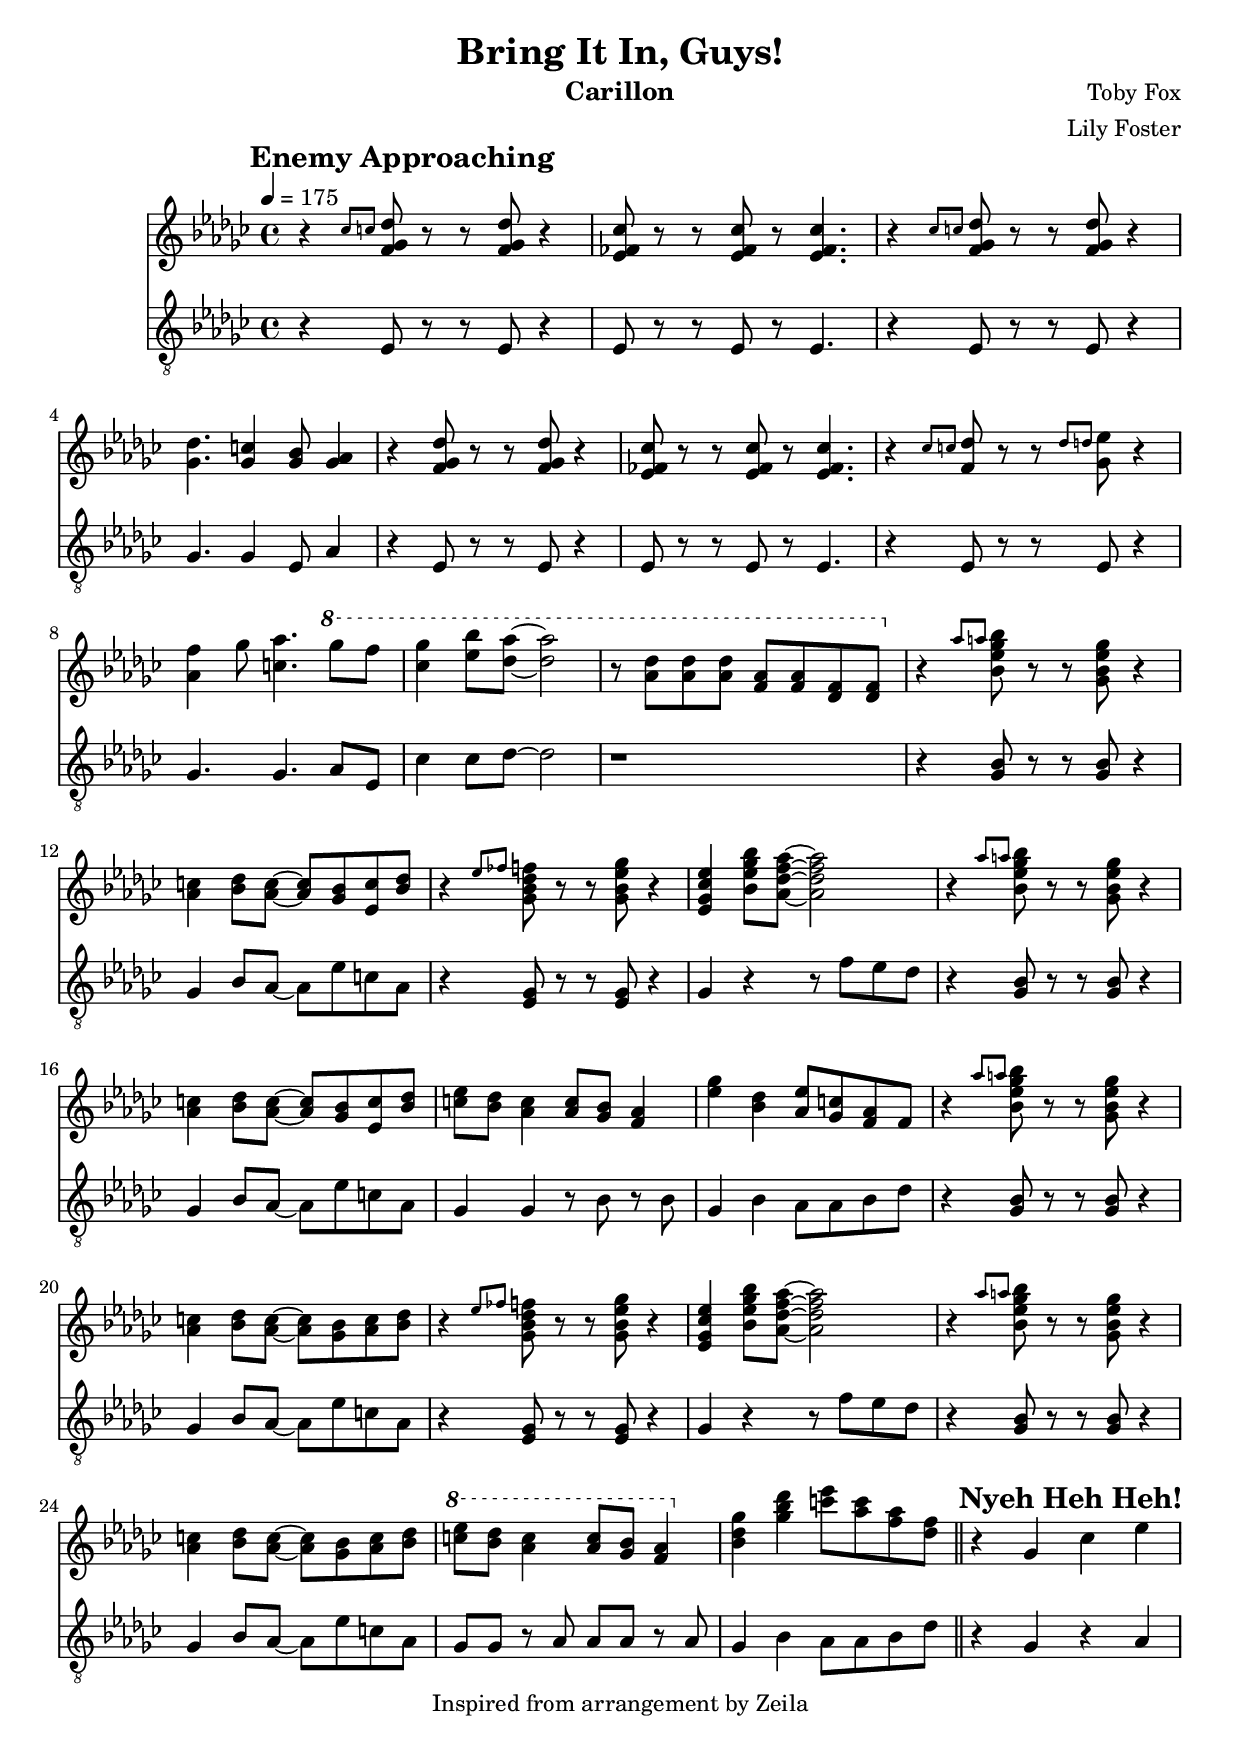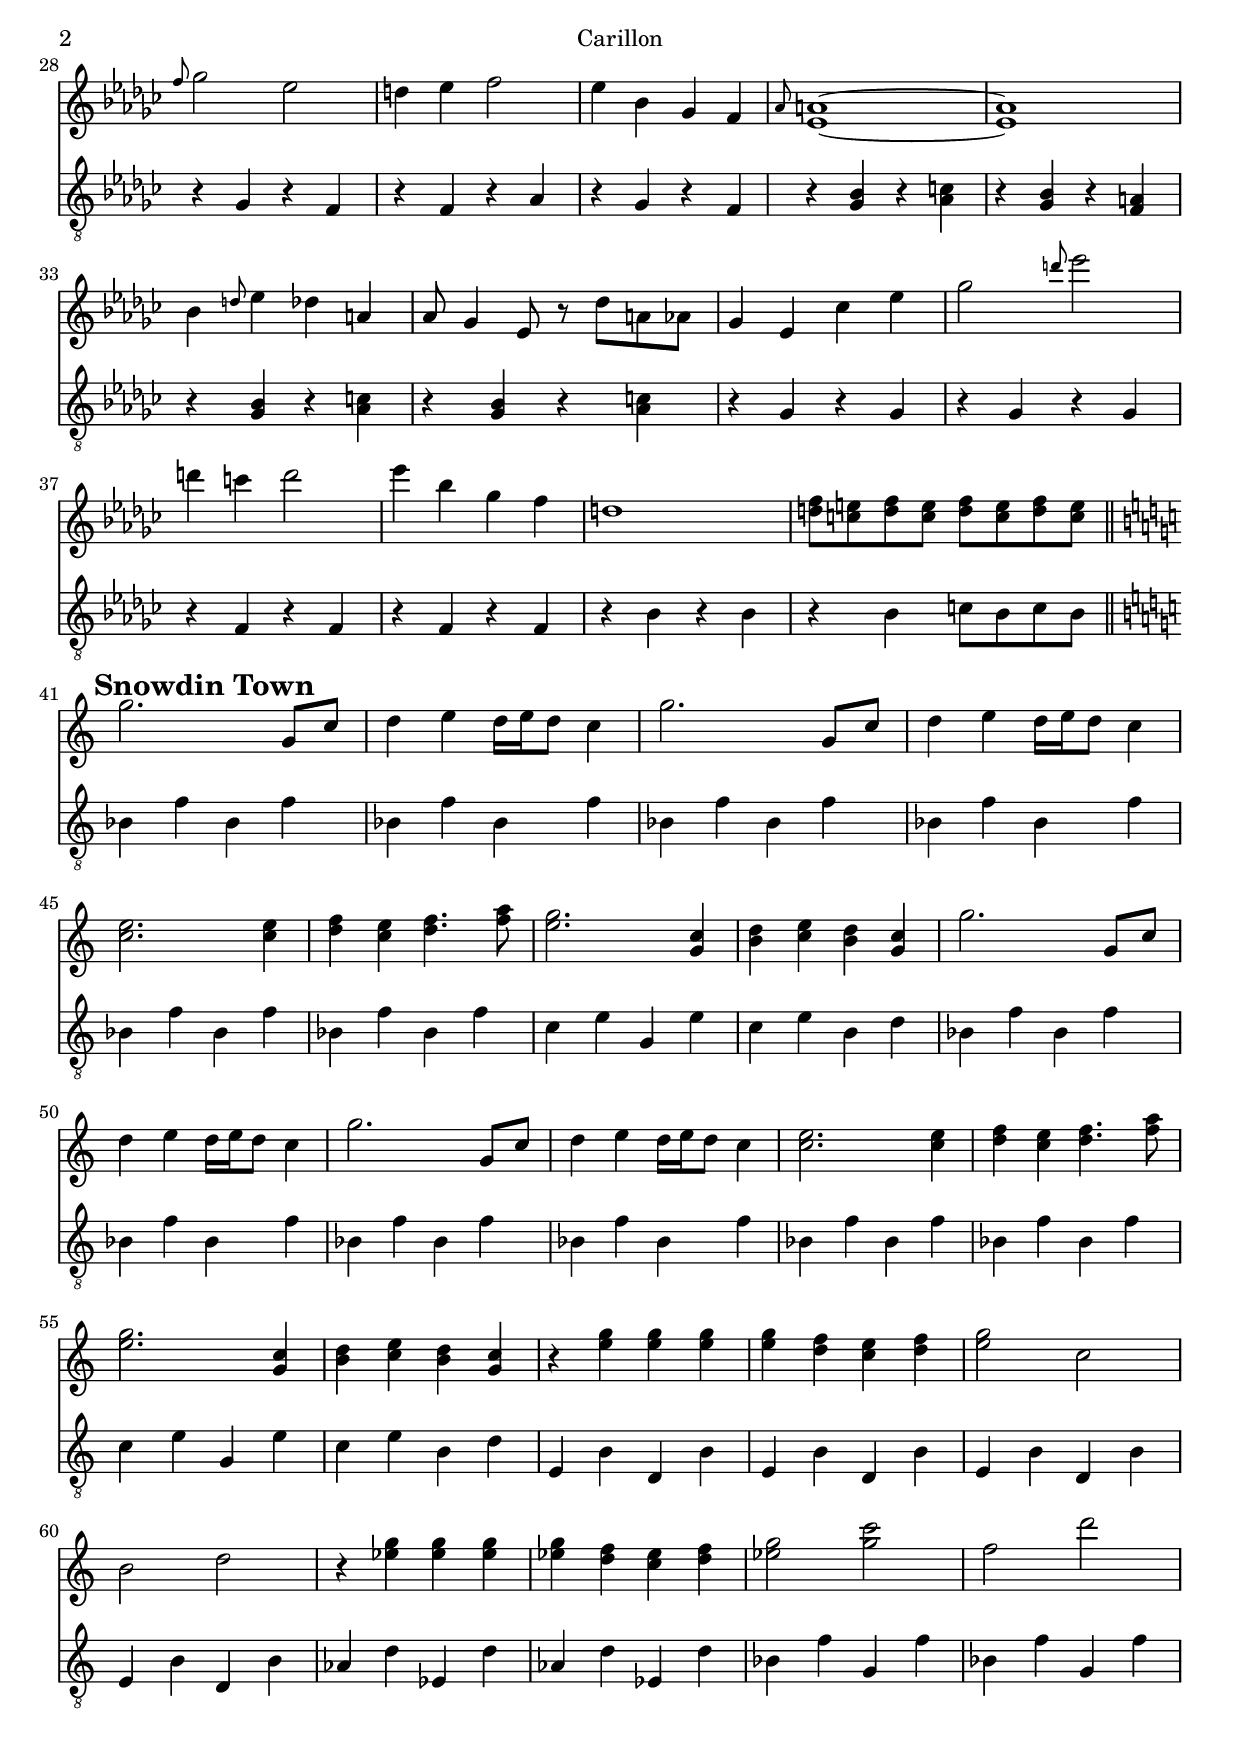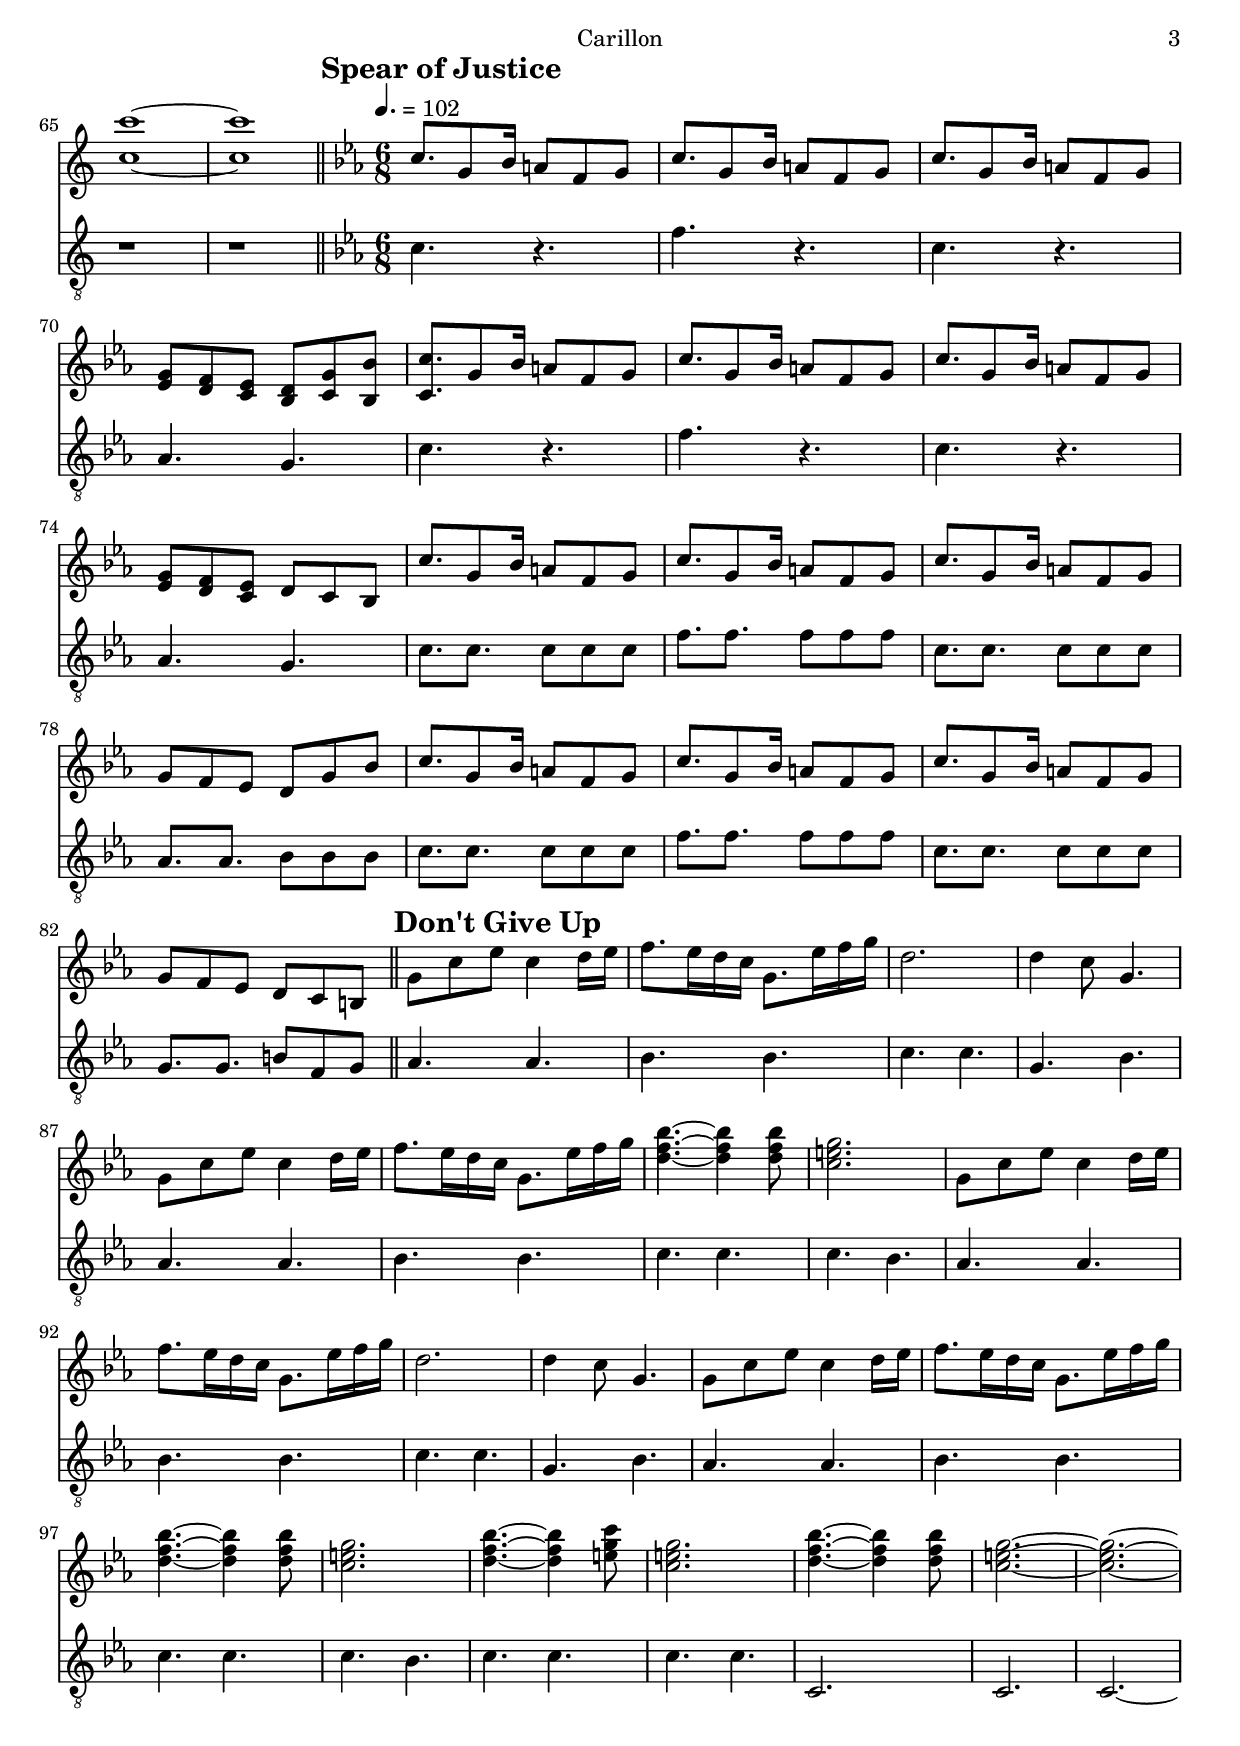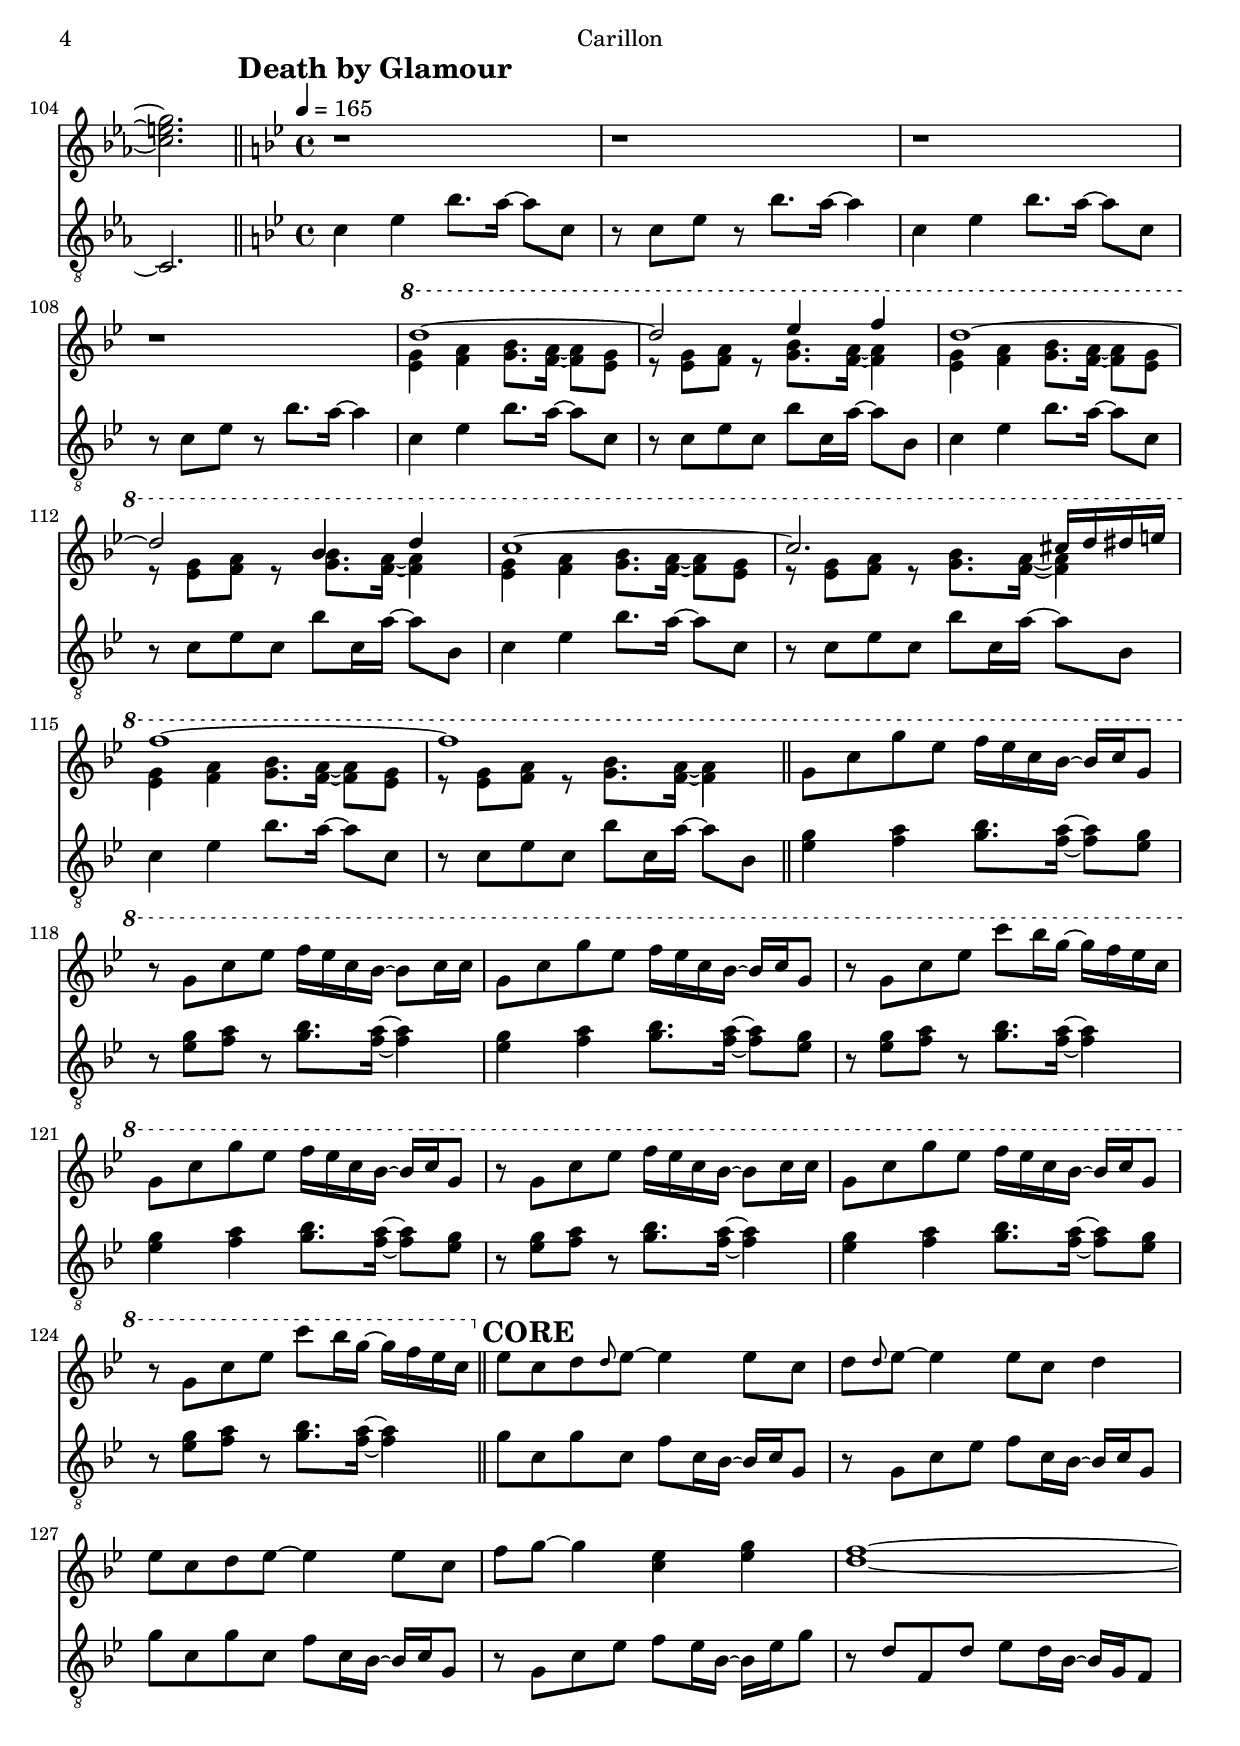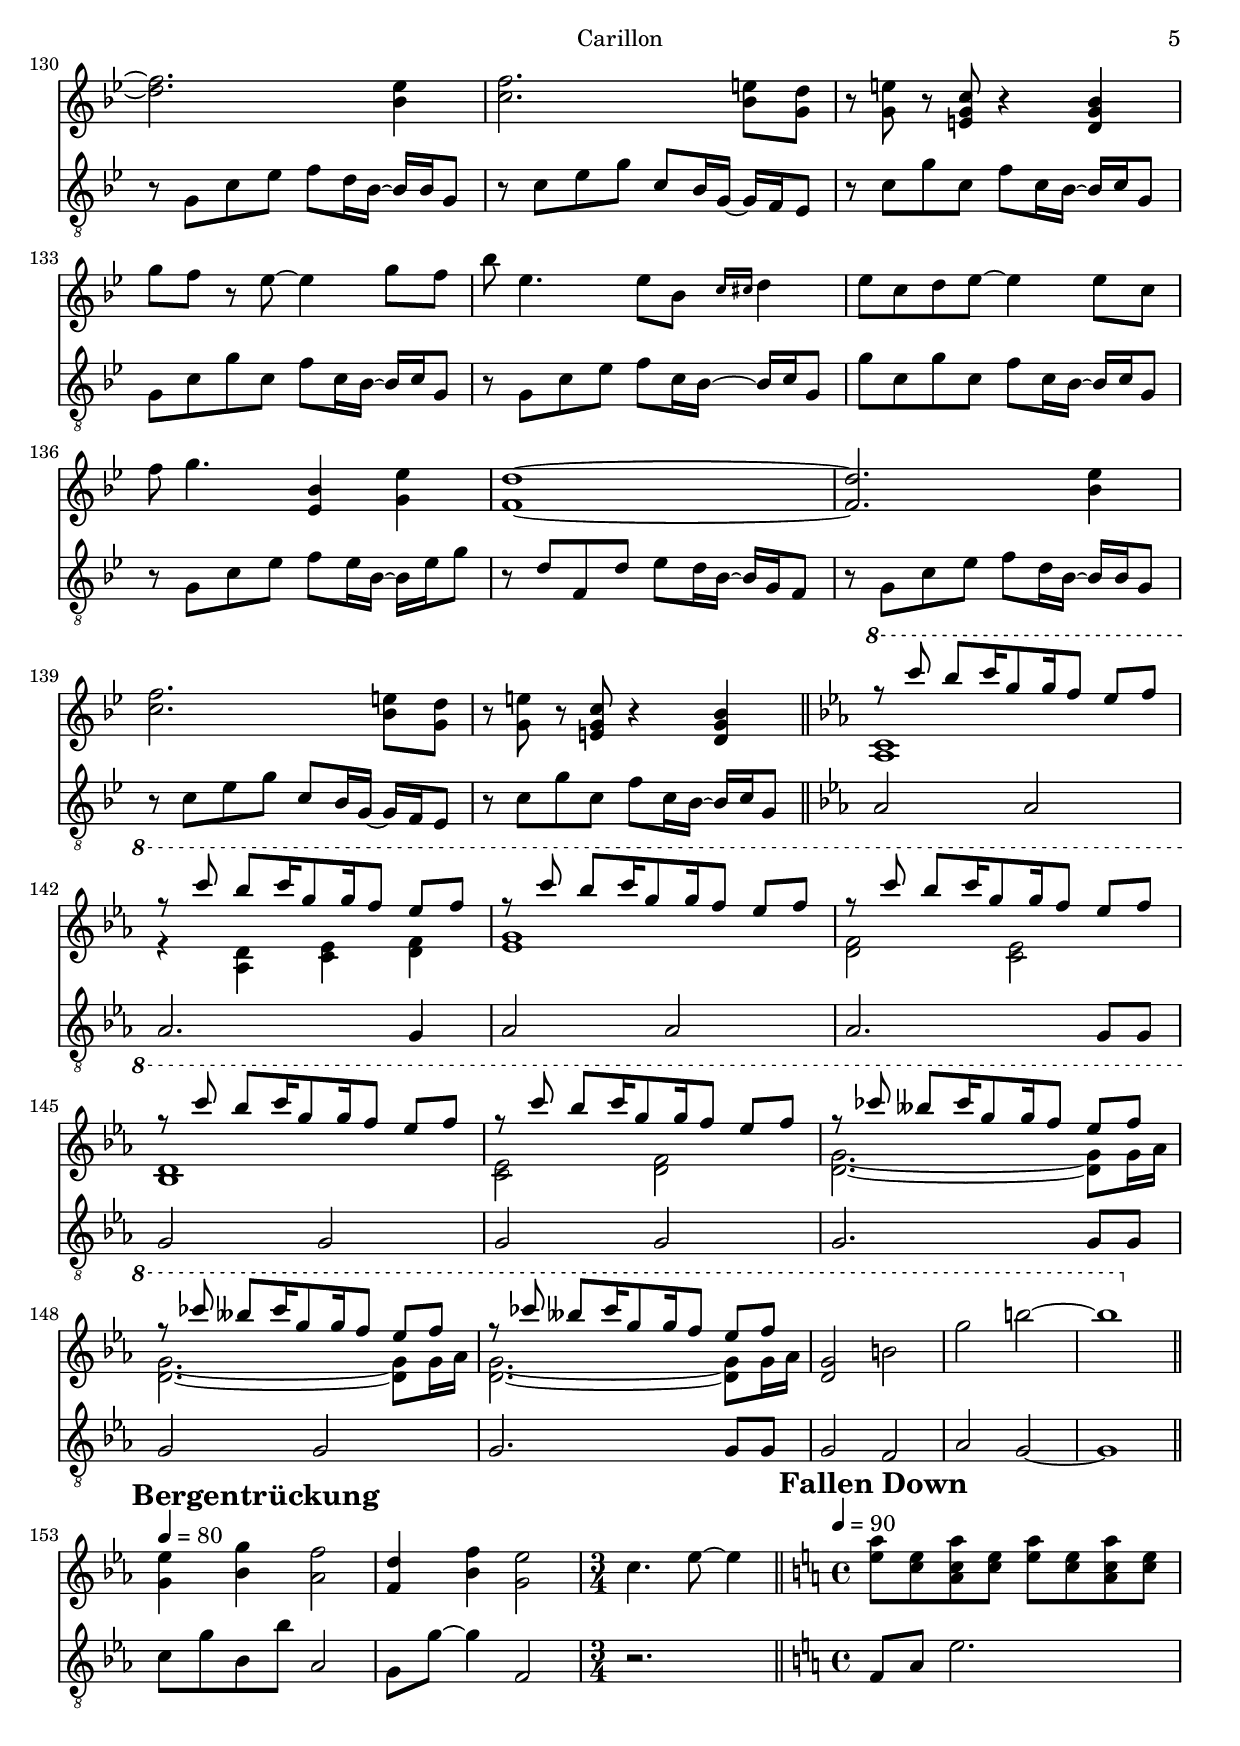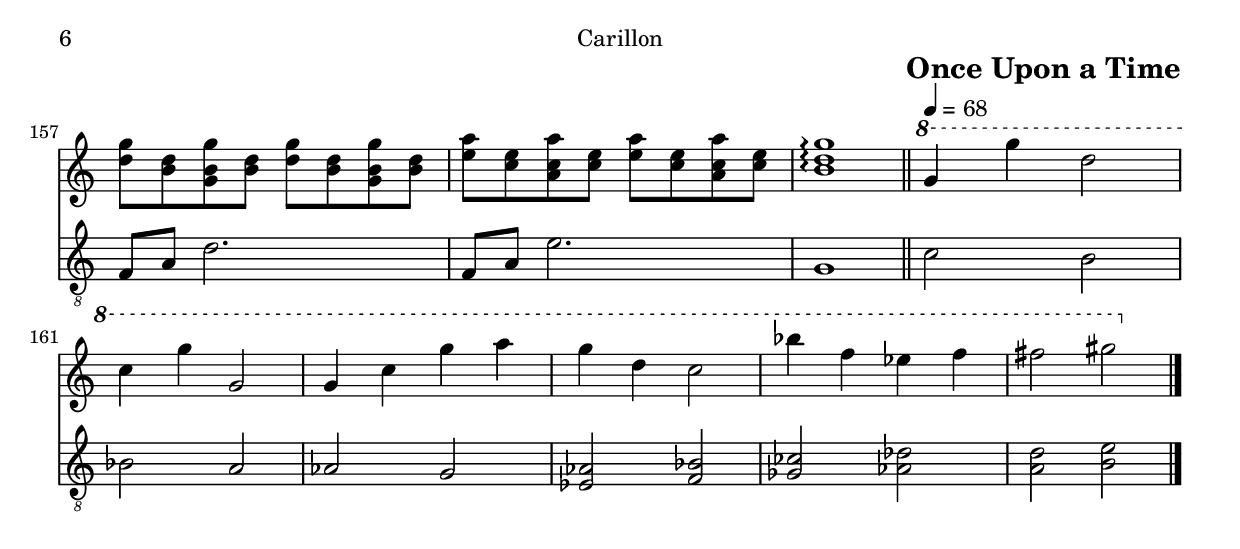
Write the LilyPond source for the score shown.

\version "2.22.2"
%
% Copyright (C) 2008--2020 NICTA
% Author: Peter Chubb <peter.chubb AT nicta.com.au>
%
% Modified by Lily Foster <lily@lily.flowers> for arpeggiating chords
%
%
%  This program is free software; you can redistribute it and/or modify
%  it under the terms of the GNU General Public License, version 3,
%  as published by the Free Software Foundation.
%
%  WARNING: this file under GPLv3 only, not GPLv3+
%
%  This program is distributed in the hope that it will be useful,
%  but WITHOUT ANY WARRANTY; without even the implied warranty of
%  MERCHANTABILITY or FITNESS FOR A PARTICULAR PURPOSE.
%  See the GNU General Public License for more details.  It is
%  available in the Lilypond source tree, or at
%  http://www.gnu.org/licenses/gpl-3.0.html
%
% This script tries to make MIDI output from LilyPond a little more realistic.
% It tries to take articulations (slurs, staccato, etc) into account, by
% replacing notes  with sequential music of suitably time-scaled note plus
% skip.
%
% Trills, turns, mordents and pralls are expanded with rallentendo
% and accelerando taken into account.
%
% As my scheme knowledge is poor (I was teaching myself as I went), there
% is much scope for improvement.

% See: http://nicta.com.au/people/chubbp/articulate for additional
% information about how the articulate function works.

%%% Supported items:
% Articulations on a single note (staccato, staccatissimo, portato, tenuto).
% Slurs and phrasing slurs.
% Ornaments (i.e. mordents, trills, turns).
% Rallentando, accelerando, ritard and 'a tempo'.
%
% Please refer to 'MIDI output' (Section 3.5) in the Notation Reference
% Manual for a more detailed list of supported items.

%%% Technical Details:
% * Any note not under a slur or phrasing slur, and not marked with an
%   explicit articulation, is shortened by ac:normalFactor (default 7/8).
%   (Shortening a note means replacing the note with a note of a smaller
%   duration, and a rest to make up for the difference between the durations
%   of the original and the shortened note.)
% * Notes marked with articulations are shortened by factors specific to the
%   articulation as follows:
%     staccato       not under a slur: ac:staccatoFactor (default 1/2)
%                    under a slur: ac:portatoFactor (default 3/4)
%     staccatissimo  ac:staccatissimoFactor (default 1/4)
%     portato        ac:portatoFactor (default 3/4)
%     tenuto         ac:tenutoFactor (default 1/1 - by default, notes marked
%                                     tenuto are not shortened)
% * Appoggiaturas are made to take half the value of the note following,
%   without taking dots into account (so in \appoggiatura c8 d2. the c
%   will take the time of a crotchet).
% * Trills and turns are expanded. The algorithm tries to choose notes
%   within the time of the current tempo that lead to each twiddle being
%   around 1/8 seconds; this can be adjusted with the ac:maxTwiddleTime
%   variable.
% * Rall, poco rall and a tempo are observed. It'd be fairly trivial to
%   make accel. and stringendo and so on work too.

%
%%%USAGE
% In the \score section do:
% \expand <<
%       all the rest of the score
% >>
% or use the lilywrap script.
%
% TO DO:
%
% * Dynamics.
%   * Fix quantisation for dynamics on single note (replace note
%     with tied 128th notes?) -- started, needs work.
%   * Make \fp do the right thing (loud start, then quiet).
%
% * Inegalite.  Notes on-beat steal time from notes off-beat.
%   Degree of stealing is a parameter: from 1.0 (straight)
%   to 1.5 (extreme swing).  Also fix tenuto to use this.
%
% * add accel (to match rall), and molto rall. I've never seen
%   molto accel but some composer somewhere has probably used it.
%
% * Fermata, and Fermata Lunga
% * Add more synonyms for accel and rall: rit ritard stringendo
%
% * Phrasing.
%   * Rall at end of piece
%   * Very slight accel into a phrase, rall out of it.
%   * Dynamics during a phrase????  unclear how these should be in
%     the general case
%
% * Trill algorithm needs work.
%
% * Cope with more ornaments/articulations.
%    inverted-turns, etc.
%   -- accent needs better control of dynamics.
%   -- Handling of generic ornaments (in lily, `\stopped'; in
%               most early music:  ornament this note (trill, turn
%               or mordent as the player wishes))

% * Automatic gruppetto at end of trill; better handling of
%      initial/final grace notes on trill

% * Automatic ornaments.
%   * Spot cadences and ornament
%   * Look for quaver-dotted note for trills, for example.
%   * Fill in steps. (Needs lookahead/lookbehind.)
% * `afterturn' -- a turn after the start of a note.
% * accidentals for trills and turns

% CHANGELOG
%  * Heikki Tauriainen: handle also the \portato articulation (both as an
%    explicit articulation, and as the articulation to use for slurred
%    notes marked \staccato).
%  * David Kastrup: remove redefinitions of \afterGrace and \appoggiatura
%    and let their actions be performed when \articulate is called by
%    recognizing and replacing LilyPond's default code for these constructs.
%    Cf issue 4517 in LilyPond's tracker.
%  * David Kastrup: basic 2.15.28 compatibility by using event-chord-wrap!
%    This should really be done by rewriting the code more thoroughly.
%  * From Iain Nicol: appoggiatura timings were out; add staccatissimo; fix
%    trillSpanner endpoints.
%  * Also handle Breathing events (by throwing them away).  This isn't ideal;
%    one should really shorten the note before a little.  But I don't know
%    how to do lookahead in scheme.
%  * Also ignore explicit line breaks.
%  * Add Mordents (reported by Patrick Karl)
%  * Thomas Morley: extend unfold-repeats to reflect the possibility to
%    customize its effect to user-settable repeat-types. Here the most general
%    setting is hard-coded, resulting in unchanged behaviour.
%  * Lily Foster: add functionality to arpeggiate chords and rename to
%    expand to avoid name clashes with the articulate script

\version "2.22.2"

#(use-modules (srfi srfi-1))
#(use-modules (srfi srfi-11))
#(use-modules (ice-9 debug))
#(use-modules (scm display-lily))

% PARAMETERS
% How much to compress notes marked Staccato.  CPE Bach says `as short as
% may conveniently be played, as if the keys were too hot to touch'.
% Most modern sources say 1/2 the notated length of a note.
#(define ac:staccatoFactor '(1 . 2))

% How much to compress notes marked staccatissimo.
#(define ac:staccatissimoFactor '(1 . 4))

% Shortening factor for notes marked portato (or slurred notes marked
% staccato).
#(define ac:portatoFactor '(3 . 4))

% And tenuto (if we ever implement time stealing, this should be >1.0)
#(define ac:tenutoFactor '(1 . 1))

% How much to articulate normal notes.  CPE Bach says 1/2 (and
% staccato should be `as short as may conveniently be played') but this
% sounds too short for modern music.  7/8 sounds about right.
#(define ac:normalFactor '(7 . 8))

% How much to slow down for a rall. or a poco rall.
% (or speed up for accel or poco accel)
#(define ac:rallFactor (ly:make-moment 60/100)) % 40% slowdown
#(define ac:pocoRallFactor (ly:make-moment 90/100)) % 10% slowdown

% The absolute time for a twiddle in a trill, in minutes.
% Start with 1/4 seconds == 1/240 minutes
#(define ac:maxTwiddleTime (ly:make-moment 1/240))

% How long ordinary grace notes should be relative to their notated
% duration.  9/40 is LilyPond's built-in behaviour for MIDI output
% (though the notation reference says 1/4).
#(define ac:defaultGraceFactor 9/40)

% What proportion of an ordinary grace note's time should be stolen
% from preceding notes (as opposed to stealing from the principal note).
% Composers' intentions for this vary.  Taking all from the preceding
% notes is LilyPond's built-in behaviour for MIDI output.
#(define ac:defaultGraceBackwardness 1)


% Internal variables, don't touch.
% (should probably be part of a context somehow)

% Whether to slur, or not
#(define ac:inSlur #f)
#(define ac:inPhrasingSlur #f)

% Whether the current noteevent is in a trill spanner
#(define ac:inTrill #f)

% assume start in C major.  Key change events override this.
% Could get from context, but don't know how.
#(define ac:current-key (make-music
          'KeyChangeEvent
          'tonic
          (ly:make-pitch -1 0 0)
          'pitch-alist
          (list (cons 0 0)
                (cons 1 0)
                (cons 2 0)
                (cons 3 0)
                (cons 4 0)
                (cons 5 0)
                (cons 6 0))))


#(define ac:currentTempo (ly:make-moment 15/1)) % 4 = 60, measured wholes per minute
#(define ac:lastTempo ac:currentTempo) % for 'a tempo' or 'tempo I'

% The duration of the current note.  Start at a crotchet
% for no good reason.
#(define ac:currentDuration (ly:make-duration 2 0 1/1))

% Amount of musical time (in whole notes) that we need to steal from the
% next events seen.
#(define ac:stealForward 0)

% List of events in the output so far, in reverse order, from which we can
% steal time.
#(define ac:eventsBackward '())

% Log events for the backward chain.
#(define (ac:logEventsBackward music)
  (music-map
   (lambda (m)
    (case (ly:music-property m 'name)
     ((EventChord)
      (set! ac:eventsBackward (cons m ac:eventsBackward))
      m)
     ((BarCheck SkipMusic)
      (let ((wm (make-sequential-music (list m))))
       (set! ac:eventsBackward (cons wm ac:eventsBackward))
       wm))
     (else
      m)))
   music))

% Steal time from the backward chain.  Adds to ac:stealForward (with a
% warning) if it couldn't backward-steal all that was desired.
#(define (ac:stealTimeBackward tosteal)
  (if (<= tosteal 0)
   #t
   (if (null? ac:eventsBackward)
    (begin
     (ly:warning (_ "articulation failed to steal ~a note backward at beginning of music; stealing forward instead") tosteal)
     (set! ac:stealForward (+ ac:stealForward tosteal)))
    (let*
     ((lastev (car ac:eventsBackward))
      (levlen (ly:moment-main (ly:music-length lastev))))
     (if (< tosteal levlen)
      (begin
       (ly:music-compress lastev (ly:make-moment (/ (- levlen tosteal) levlen)))
       #t)
      (begin
       (if (any (lambda (z) (eq? 'NoteEvent (ly:music-property z 'name)))
                (ly:music-property lastev 'elements))
        (ly:warning (_ "stealing the entirety of a note's time")))
       (set! (ly:music-property lastev 'elements) '())
       (set! ac:eventsBackward (cdr ac:eventsBackward))
       (ac:stealTimeBackward (- tosteal levlen))))))))

% Debugging: display a moment plus some text.
% Returns its moment argument so can be used in-line.
#(define (display-moment  text m)
  (display text)
  (display (list (ly:moment-main-numerator m) "/" (ly:moment-main-denominator m)))
  m
)

% Track tempo (and maybe later, other context properties)
% as they change.  Needs to better cope with saving only Tempo I,
% otherwise "a tempo" goes back to the tempo before the last change.
#(define (ac:adjust-props sym music)
  (case sym
   ((tempoWholesPerMinute)
    (set! ac:currentTempo (ly:music-property music 'value))
    (set! ac:lastTempo ac:currentTempo)
  )))

% Raise note one step in the current diatonic scale.
#(define (ac:up note)
  (let* ((pitch (ly:music-property note 'pitch))
         (notename (ly:pitch-notename pitch))
         (new-notename (if (eqv? notename 6) 0 (+ 1 notename)))
         (alterations (ly:music-property ac:current-key 'pitch-alist))
         (new-alteration (cdr (assq new-notename alterations)))
         (new-octave (if (eqv? new-notename 0) (+ 1 (ly:pitch-octave pitch))
                      (ly:pitch-octave pitch)))
       )
   (set! (ly:music-property note 'pitch)(ly:make-pitch new-octave new-notename new-alteration))))


% Lower note one step in the current diatonic scale.
#(define (ac:down note)
  (begin  (let* ((pitch (ly:music-property note 'pitch))
         (notename (ly:pitch-notename pitch))
         (new-notename (if (eqv? notename 0) 6 (- notename 1)))
         (alterations (ly:music-property ac:current-key 'pitch-alist))
         (new-alteration (cdr (assq new-notename alterations)))
         (new-octave (if (eqv? new-notename 6) (- (ly:pitch-octave pitch) 1)
                      (ly:pitch-octave pitch)))
       )
   (set! (ly:music-property note 'pitch)(ly:make-pitch new-octave new-notename new-alteration))))
)

% Shorten a note, and save the note's original duration in ac:currentDuration
#(define (ac:articulate-one-note m fraction)
  "Replace m with m*fraction"
  (if  (eq? 'NoteEvent (ly:music-property m 'name))
   (let*
    ((dur (ly:music-property m 'duration))
     (l (ly:duration-log dur))
     (d (ly:duration-dot-count dur))
     (factor (ly:duration-factor dur))
     (num (car fraction))
     (denom (cdr fraction)))
    (begin
     (set! ac:currentDuration dur)
     (set! (ly:music-property m 'duration)
      (ly:make-duration l d
       (* num (car factor))
       (* denom (cdr factor))))))
   m))

% helper routine to set duration.
#(define (ac:setduration music duration)
  "Set a note's duration."
  (let ((eventtype (ly:music-property music 'name)))
   (if
    (or
     (eq? eventtype 'NoteEvent)
     (eq? eventtype 'RestEvent)
     (eq? eventtype 'SkipEvent))
    (set! (ly:music-property music 'duration) duration))))

% Add an articulation event to a note.
% Used in afterGrace to mark all notes as tenuto, so they're not shortened
#(define (ac:add-articulation type music)
    (music-map (lambda (m)
                (if (eq? 'EventChord (ly:music-property m 'name))
                 (set! (ly:music-property m 'elements)
                  (append (ly:music-property m 'elements)
                   (list (make-music 'ArticulationEvent 'articulation-type type)))))
                m)
     music))

% Convert a long note to an equivalent set of short notes, tied together.
% This is needed to get smooth dynamics changes.
% Need to deal properly with stuff other than the notes (dynamics, markup etc)
% Still experimental, so disabled for now.
#(define (ac:to128 music) music)

#(define (ac:to128_disabled music)
  (if (or (eq? 'SkipEvent (ly:music-property music 'name))
        (eq? 'NoteEvent (ly:music-property music 'name)))
   (let* ((dur (ly:music-property music 'duration))
          (log2 (ly:duration-log dur))
         (shiftcount (- 6 log2))
         (lastm (ly:music-deep-copy (shift-duration-log music shiftcount 0))))
   (set! (ly:music-property music 'elements)
    (cons (make-music 'TieEvent) (ly:music-property music 'elements)))
   (make-sequential-music (list
                           (make-repeat "unfold" (1- (expt 2 shiftcount))
                            (make-sequential-music (list music)) '())
                           lastm)))
 music))


% absolute time in minutes of a length of music, as a rational number (moment)
#(define (ac:abstime music)
  (ly:moment-div (ly:music-length music) ac:currentTempo))

% convert absolute time (in minutes) to a moment in the current tempo
#(define (ac:abs->mom m)
  (ly:moment-mul m ac:currentTempo))


% a moment that is ac:maxTwiddletime seconds at the current tempo.
#(define (ac:targetTwiddleTime)
  (ac:abs->mom ac:maxTwiddleTime))


% Nearest twiddletime (in minutes) achievable with power-of-2 divisions of
% the original music.  (twiddletime is the time for one pair of notes
% in a trill)
% If the music has a precomputed twiddletime (e.g., from \afterGrace) use that.
#(define (ac:twiddletime music)
  (let* ((tr (filter (lambda (x)
                     (and (eq? 'ArticulationEvent (ly:music-property x 'name))
                      (string= "trill" (ly:music-property x 'articulation-type))))
              (ly:music-property music 'elements)))
         (pre-t (if (pair? tr) (ly:music-property (car tr) 'twiddle)
                 '()))
         (hemisemimom (ly:make-moment 1/64))
         (t (ac:targetTwiddleTime)))
   (if (ly:moment? pre-t)
    pre-t
    hemisemimom)))



% Note: I'm assuming early music practice of starting on the auxiliary note.
% Needs to add gruppetto if it's a long trill (TODO)
#(define (ac:trill music)
  " Replace music with time-compressed repeats of the music,
    maybe accelerating if the length is longer than a crotchet "
  (let* ((hemisemidur (ly:make-duration 5 0 1/1))
         (orig-len  (ly:music-length music))
         (t (ac:twiddletime music))
         (uppernote '())
         (note_moment (ly:moment-mul t (ly:make-moment 1/2)))
         (c1 (ly:moment-div orig-len t))
         (c2 (inexact->exact
              (round (/ (ly:moment-main-numerator c1)
                      (* 2 (ly:moment-main-denominator c1))))))
         (count (if (< c2 2) 2 c2)))

   (set! (ly:music-property music 'elements)
    (filter (lambda (y) (eq? 'NoteEvent (ly:music-property y 'name)))
     (ly:music-property music 'elements)))
   (map (lambda (y) (ac:setduration y hemisemidur))
    (ly:music-property music 'elements))
   (set! uppernote (ly:music-deep-copy music))
   (map ac:up
    (filter
     (lambda (z) (eq? 'NoteEvent (ly:music-property z 'name)))
     (ly:music-property uppernote 'elements)))

   (let* ((trillMusicElements
          (let loop ((so_far (list uppernote music))
                     (c count))
           (if (> c 1)
            (loop (append (list (ly:music-deep-copy uppernote) (ly:music-deep-copy music)) so_far) (1- c))
            so_far)))
          (trillMusic (make-sequential-music trillMusicElements))
          (newlen (ly:music-length trillMusic))
          (factor (ly:moment-div  orig-len newlen)))
    (ly:music-compress trillMusic factor)
; accelerating the music seems to put lily into an infinite loop in
; its layout and midi engines.
;    (let* ((realfactor (exp (* (/ 1.0 count) (log 0.75))))
;          (factor (ly:make-moment (inexact->exact (round (* 1024 realfactor)))
;                   1024)))
;     (ac:accel trillMusic factor))
 )))

% Copy music and strip articulations, ties, etc., for generating
% mordents etc.
#(define (ac:note-copy music)
  "return a copy of music that is only notes, no articulations, ties, slurs etc"
  (let ((new-music (ly:music-deep-copy music)))
   (set! (ly:music-property new-music 'articulations) '())
   (set! (ly:music-property new-music 'elements)
    (filter (lambda (y) (eq? 'NoteEvent (ly:music-property y 'name)))
     (ly:music-property new-music 'elements)))
   new-music))

%
% Generate a tempoChangeEvent and its associated property setting.
%
#(define (ac:tempoChange tempo)
  (make-sequential-music
   (list (make-music 'TempoChangeEvent
          'metronome-count
          tempo
          'tempo-unit
          (ly:make-duration 0 0 1/1))
    (context-spec-music
    (make-property-set 'tempoWholesPerMinute  tempo) 'Score))))

%
% Totally unfold repeats, so that the non-obvious sequencing doesn't
% confuse us.  This is necessary for time stealing to work, because
% that relies on the sequence in which we see events matching their
% audible sequence.  Also unfold multi-measure rests to equivalent
% skips, with preceding and following bar checks, so that time stealing
% can change the length of the pause without falling foul of the
% implicit bar checks.
%
#(define (ac:unfoldMusic music)
  (music-map
   (lambda (m)
    (case (ly:music-property m 'name)
     ((UnfoldedRepeatedMusic)
      (let
       ((body (ly:music-property m 'element))
        (altl (ly:music-property m 'elements))
        (rc (ly:music-property m 'repeat-count)))
       (if (null? altl)
        (make-sequential-music
         (list-tabulate rc (lambda (i) (ly:music-deep-copy body))))
        (let ((ealtl (if (> (length altl) rc) (take altl rc) altl)))
         (make-sequential-music
          (apply append!
           (append!
            (list-tabulate
             (- rc (length ealtl))
             (lambda (i) (list (ly:music-deep-copy body) (ly:music-deep-copy (car ealtl)))))
            (map (lambda (alt) (list (ly:music-deep-copy body) alt)) ealtl))))))))
     ((EventChord)
      (let-values
       (((trem evl)
         (partition (lambda (v) (eq? (ly:music-property v 'name) 'TremoloEvent))
          (ly:music-property m 'elements))))
       (if (null? trem)
        m
        (let*
         ((tremtype (ly:music-property (car trem) 'tremolo-type))
          (tremtype-log (1- (integer-length tremtype)))
          (durev (find (lambda (v) (not (null? (ly:music-property v 'duration)))) evl))
          (totaldur (if durev (ly:music-property durev 'duration) (ly:make-duration tremtype-log 0 1)))
          (tgt-nrep (/ (duration-visual-length totaldur) (duration-log-factor tremtype-log)))
          (eff-nrep (max (truncate tgt-nrep) 1))
          (tremdur (ly:make-duration tremtype-log 0
                    (* (/ tgt-nrep eff-nrep) (ly:duration-scale totaldur)))))
         (or (and (= eff-nrep tgt-nrep) (= (ash 1 tremtype-log) tremtype))
          (ly:warning (_ "non-integer tremolo ~a:~a")
           (duration->lily-string (duration-visual totaldur) #:force-duration #t #:time-scale 1)
           tremtype))
         (for-each
          (lambda (v)
           (or (null? (ly:music-property v 'duration))
            (set! (ly:music-property v 'duration) tremdur)))
          evl)
         (set! (ly:music-property m 'elements) evl)
         (make-sequential-music
          (list-tabulate eff-nrep (lambda (i) (ly:music-deep-copy m))))))))
     ((MultiMeasureRestMusic)
      (make-sequential-music
       (list
        (make-music 'BarCheck)
        (make-music 'SkipMusic 'duration (ly:music-property m 'duration))
        (make-music 'BarCheck))))
     (else
      m)))
   (unfold-repeats '() music)))

% If there's an articulation, use it.
% If in a slur, use (1 . 1) instead (unless the note is marked staccato,
% in which case use ac:portatoFactor).
% Treat phrasing slurs as slurs, but allow explicit articulation.
%
% Expect an EventChord.
%
% trills, turns, ornaments etc.  are also treated as Articulations.
% Split into two functions:
%  ac:getactions traverses the elements in the EventChord
%               and calculates the parameters.
%  ac:articulate-chord applies the actions to each NoteEvent in
%               the EventChord.
#(define (ac:getactions music)
  (let ((at-end-of-slur #f))
   (let  loop ((factor ac:normalFactor)
               (newelements '())
               (es (ly:music-property music 'elements))
               (actions '()))
    (if (null? es)
     (begin
      (set! (ly:music-property music 'elements) (reverse newelements))
      (if
       (not (any (lambda (m) (music-is-of-type? m 'rhythmic-event))
                 newelements))
       actions
       (append
        (let ((st ac:stealForward))
         (if (= st 0)
          '()
          (begin
           (set! ac:stealForward 0)
           (list 'steal st))))
        actions
        (cond
         (ac:inTrill '(trill))
         ((and (eq? factor ac:normalFactor) (or ac:inSlur ac:inPhrasingSlur))
          (list 'articulation  '(1 . 1)))
         ((and (eq? factor ac:staccatoFactor) (or ac:inSlur at-end-of-slur))
          (list 'articulation ac:portatoFactor))
         (else (list 'articulation  factor))))))
     ; else part
     (let ((e (car es))
           (tail (cdr es)))
      (case (ly:music-property e 'name)

       ((BeamEvent) ; throw away beam events, or they'll be duplicated by turn or trill
        (loop factor newelements tail actions))

       ((LineBreakEvent FingeringEvent MarkEvent BreathingEvent TieEvent SkipEvent RestEvent) ; pass through some events.
        (loop (cons 1 1) (cons e newelements) tail actions))

       ((ArticulationEvent)
        (let ((articname (ly:music-property e 'articulation-type)))
         ; TODO: add more here
         (cond
          ((string= articname "staccato")
           (loop ac:staccatoFactor newelements tail actions))
          ((string= articname "staccatissimo")
           (loop ac:staccatissimoFactor newelements tail actions))
          ((string= articname "portato")
           (loop ac:portatoFactor newelements tail actions))
          ((string= articname "tenuto")
           (loop ac:tenutoFactor newelements tail actions))
          ((string= articname "mordent")
           (loop (cons 1 1) newelements tail (cons 'mordent actions)))
          ((string= articname "prall")
           (loop (cons 1 1) newelements tail (cons 'prall actions)))
          ((string= articname "trill")
           (loop (cons 1 1) newelements tail (cons 'trill actions)))
          ((string= articname "turn")
           (loop (cons 1 1) newelements tail (cons 'turn actions)))
          (else (loop factor (cons e newelements) tail actions)))))

       ((TextScriptEvent)
        (let ((t (ly:music-property e 'text)))
         (if (not (string? t))
          (loop factor (cons e newelements) tail actions)
          (begin
           (cond
            ((or
              (string= t "rall")
              (string= t "Rall")
              (string= t "rit.")
              (string= t "rall."))
             (loop factor (cons e newelements) tail (cons 'rall actions)))
            ((or
              (string= t "accelerando")
              (string= t "accel")
              (string= t "accel."))
             (loop factor (cons e newelements) tail (cons 'accel actions)))
            ((or
              (string= t "poco accel."))
             (loop factor (cons e newelements) tail (cons 'pocoAccel actions)))
            ((or
              (string= t "poco rall.")
              (string= t "poco rit."))
             (loop factor (cons e newelements) tail (cons 'pocoRall actions)))
            ((or (string= t "a tempo")
              (string= t "tempo I"))
           (loop factor (cons e newelements) tail (cons 'aTempo actions)))
            (else (loop factor (cons e newelements) tail actions)))))))

       ((SlurEvent)
        (let ((direction (ly:music-property e 'span-direction)))
         (set! ac:inSlur (eqv? direction -1))
         (set! at-end-of-slur (eqv? direction 1))
         (loop factor newelements tail actions)))

       ((TrillSpanEvent)
        (let ((direction (ly:music-property e 'span-direction)))
         (set! ac:inTrill (eqv? direction -1))
         (if ac:inTrill
          (loop factor newelements tail (cons 'trill actions))
          (loop factor (cons e newelements) tail actions))))

       ((PhrasingSlurEvent)
        (let ((direction (ly:music-property e 'span-direction)))
         (set! ac:inPhrasingSlur (eqv? direction -1))
         (loop factor newelements tail actions)))

       (else (loop factor (cons e newelements) tail actions))))))))



#(define (ac:articulate-chord music)
  (cond
   ((eq? 'EventChord (ly:music-property music 'name))
    (ac:logEventsBackward
     (let loop ((actions (ac:getactions music)))
      (if (null? actions)
        (if (ly:moment<? (ly:make-moment 1/4) (ly:music-length music))
         (ac:to128  music)
         music)

      (case (car actions)

       ((articulation)
        (map
         (lambda (x) (ac:articulate-one-note x (cadr actions)))
         (ly:music-property music 'elements))
        (let*
         ((num (caadr actions))
          (denom (cdadr actions))
          (mult (ly:duration-factor ac:currentDuration))
          (newnum (* (- denom num) (car mult)))
          (newdenom (* (cdr mult) denom))
          (len (ly:duration-log ac:currentDuration))
          (dots (ly:duration-dot-count ac:currentDuration)))

         (if (not (eqv? num denom))
          (make-sequential-music
           (list (ac:to128 music)
           (make-music 'EventChord 'elements
            (list
             (make-music 'RestEvent 'duration (ly:make-duration len dots newnum newdenom))))))
          music)))

       ((accel)
        (set! ac:lastTempo ac:currentTempo)
        (set! ac:currentTempo (ly:moment-div ac:currentTempo ac:rallFactor))
        (let ((pset (ac:tempoChange ac:currentTempo)))
         (if (null? (cdr actions))
          (make-sequential-music (list pset music))
          (make-sequential-music
           (list pset (loop (cdr actions)))))))

       ((pocoAccel)
        (set! ac:lastTempo ac:currentTempo)
        (set! ac:currentTempo (ly:moment-div ac:currentTempo ac:pocoRallFactor))
        (let ((pset (ac:tempoChange ac:currentTempo)))
         (if (null? (cdr actions))
          (make-sequential-music (list pset music))
          (make-sequential-music
           (list pset (loop (cdr actions)))))))

       ((rall)
        (set! ac:lastTempo ac:currentTempo)
        (set! ac:currentTempo (ly:moment-mul ac:currentTempo ac:rallFactor))
        (let ((pset (ac:tempoChange ac:currentTempo)))
         (if (null? (cdr actions))
          (make-sequential-music (list pset music))
          (make-sequential-music
           (list pset (loop (cdr actions)))))))

       ((pocoRall)
        (set! ac:lastTempo ac:currentTempo)
        (set! ac:currentTempo (ly:moment-mul ac:currentTempo ac:pocoRallFactor))
        (let ((pset (ac:tempoChange ac:currentTempo)))
         (if (null? (cdr actions))
          (make-sequential-music (list pset music))
          (make-sequential-music
           (list pset (loop (cdr actions)))))))

       ((aTempo)
        (set! ac:currentTempo ac:lastTempo)

        (let ((pset (ac:tempoChange ac:currentTempo)))
         (if (null? (cdr actions))
          (make-sequential-music (list pset music))
          (make-sequential-music
           (list pset (loop (cdr actions)))))))

       ((trill)
         (ac:trill music))

       ((prall)
        ; A pralltriller symbol can either mean an inverted mordent
        ; or a half-shake -- a short, two twiddle trill.
        ; We implement as a half-shake.
        (let*
         ((origlength (ly:music-length music))
          (gracedur (ly:make-duration 5 0 1/1))
          (gracenote (ac:note-copy music))
          (abovenote (ac:note-copy music))
          (abovenoteTwo (ac:note-copy music))
          (mainnote (ly:music-deep-copy music)))

         (map (lambda (y) (ac:setduration y gracedur))
          (ly:music-property gracenote 'elements))
         (map (lambda (y) (ac:setduration y gracedur))
          (ly:music-property abovenote 'elements))
         (map (lambda (y) (ac:setduration y gracedur))
          (ly:music-property abovenoteTwo 'elements))
         (map ac:up
          (filter
           (lambda (z) (eq? 'NoteEvent (ly:music-property z 'name)))
           (ly:music-property abovenote 'elements)))
         (map ac:up
          (filter
           (lambda (z) (eq? 'NoteEvent (ly:music-property z 'name)))
           (ly:music-property abovenoteTwo 'elements)))
         (let* ((prallMusic (make-sequential-music
                              (list abovenote gracenote abovenoteTwo mainnote)))
                 (newlen (ly:music-length prallMusic))
                 (factor (ly:moment-div origlength newlen)))
           (ly:music-compress prallMusic factor))))

       ((mordent)
        (let*
         ((origlength (ly:music-length music))
          (gracedur (ly:make-duration 5 0 1/1))
          (gracenote (ac:note-copy music))
          (belownote (ac:note-copy music)))
         (map (lambda (y) (ac:setduration y gracedur))
          (ly:music-property gracenote 'elements))
         (map (lambda (y) (ac:setduration y gracedur))
               (ly:music-property belownote 'elements))
         (map ac:down
          (filter
           (lambda (z) (eq? 'NoteEvent (ly:music-property z 'name)))
           (ly:music-property belownote 'elements)))

         (let* ((mordentMusic (make-sequential-music (list gracenote belownote music)))
                (newlen (ly:music-length mordentMusic))
                (factor (ly:moment-div origlength newlen)))
          (ly:music-compress mordentMusic factor))))

       ((turn)
        (let*
         ((dur (ly:music-property
                (car (ly:music-property music 'elements)) 'duration))
          (factor (ly:duration-factor dur))
          (newdur (ly:make-duration (+ (ly:duration-log dur) 2)
                   (ly:duration-dot-count dur) (car factor)(cdr factor))))
         (begin
          (map (lambda (y) (ac:setduration y newdur))
           (ly:music-property music 'elements))
          (let* ((above (ly:music-deep-copy music))
                 (below (ly:music-deep-copy music))
                 (newmusic (make-sequential-music (list above music below music))))
           (begin
            (map ac:down
             (filter
              (lambda (z) (eq? 'NoteEvent (ly:music-property z 'name)))
              (ly:music-property below 'elements)))
            (map ac:up
             (filter
              (lambda (z) (eq? 'NoteEvent (ly:music-property z 'name)))
              (ly:music-property above 'elements)))
            newmusic)))))
       ((steal)
        (let
         ((totallen (ly:moment-main (ly:music-length music)))
          (steallen (cadr actions)))
         (if (>= steallen totallen)
          (begin
           (if (any (lambda (z) (eq? 'NoteEvent (ly:music-property z 'name)))
                    (ly:music-property music 'elements))
            (ly:warning (_ "stealing the entirety of a note's time")))
           (set! ac:stealForward (- steallen totallen))
           (make-sequential-music '()))
          (begin
           (ly:music-compress music (ly:make-moment (/ (- totallen steallen) totallen)))
           (loop (cddr actions))))))

     )))))

   ((eq? 'GraceMusic (ly:music-property music 'name))
    (let
     ((first-ev
       (call-with-current-continuation
        (lambda (yield-fev)
         (music-map
          (lambda (m)
           (if (eq? 'EventChord (ly:music-property m 'name))
            (yield-fev m)
            m))
          music)
         #f))))
     (if first-ev
      (let ((fev-pos (find-tail (lambda (m) (eq? m first-ev)) ac:eventsBackward)))
       (if fev-pos
        (set! ac:eventsBackward (cdr fev-pos))
        (ly:warning (_ "articulation of grace notes has gone awry"))))))
    (let*
     ((gmus (ly:music-compress (ly:music-property music 'element)
                               (ly:make-moment ac:defaultGraceFactor)))
      (glen (ly:moment-main (ly:music-length gmus))))
     (ac:stealTimeBackward (* glen ac:defaultGraceBackwardness))
     (set! ac:stealForward (+ ac:stealForward (* glen (- 1 ac:defaultGraceBackwardness))))
     gmus))

   ((memq (ly:music-property music 'name) '(BarCheck SkipMusic))
    (let ((totallen (ly:moment-main (ly:music-length music)))
          (steallen ac:stealForward))
     (cond
      ((= steallen 0)
       (ac:logEventsBackward music))
      ((< steallen totallen)
       (set! ac:stealForward 0)
       (ac:logEventsBackward
        (ly:music-compress music (ly:make-moment (/ (- totallen steallen) totallen)))))
      (else
       (set! ac:stealForward (- steallen totallen))
       (make-sequential-music '())))))

   ((eq? 'KeyChangeEvent (ly:music-property music 'name))
    (set! ac:current-key music)
    music)

   ((eq? 'PropertySet (ly:music-property music 'name))
    (ac:adjust-props (ly:music-property music 'symbol) music)
    music)

   (else music)))



% At last ... here's the music function that applies all the above to a
% score.
expand = #(define-music-function (music)
               (ly:music?)
               "Adjust times of note to add tenuto, staccato and
                normal articulations.
                "
               (dynamic-wind
                (lambda ()
                 (set! ac:stealForward 0)
                 (set! ac:eventsBackward '()))
                (lambda ()
                 (music-map
                  ac:articulate-chord
                  (ac:startup-replacements music)))
                (lambda ()
                 (or (= ac:stealForward 0)
                  (begin
                   (ly:warning (_ "articulation failed to steal ~a note at end of music") ac:stealForward)
                   (set! ac:stealForward 0)))
                 (set! ac:eventsBackward '()))))

#(define (ac:startup-replacements music)
   (fold (lambda (f m) (f m))
	 music
	 (list
	  event-chord-wrap!
	  ac:replace-aftergrace
	  ac:replace-appoggiatura
	  ac:replace-arpeggio
	  ac:unfoldMusic)))

#(define (ac:replace-aftergrace music)
   (map-some-music
    (lambda (expr)
      (with-music-match
       (expr (music 'SimultaneousMusic
		    elements (?before-grace
			      (music 'SequentialMusic
				     elements ((music 'SkipMusic)
					       (music 'GraceMusic
						      element ?grace))))))
       (ac:aftergrace ?before-grace ?grace)))
    music))

#(define (ac:replace-appoggiatura music)
   ;; appoggiature are ugly to deal with since they require a main
   ;; note following them.  We only try dealing with this followership
   ;; in sequential music
   (map-some-music
    (lambda (m)
      (if (eq? 'SequentialMusic (ly:music-property m 'name))
	  (pair-for-each
	   (lambda (elts)
	     (let ((expr (car elts))
		   (main (and (pair? (cdr elts)) (cadr elts))))
	       (and main
		    ;;stolen from define-music-display-methods
		    (with-music-match
		     (expr (music
			    'GraceMusic
			    element (music
				     'SequentialMusic
				     elements (?start
					       ?music
					       ?stop))))
		     ;; we check whether ?start and ?stop look like
		     ;; startAppoggiaturaMusic stopAppoggiaturaMusic
		     (and (with-music-match (?start (music
						     'SequentialMusic
						     elements ((music
								'EventChord
								elements
								((music
								  'SlurEvent
								  span-direction START))))))
					    #t)
			  (with-music-match (?stop (music
						    'SequentialMusic
						    elements ((music
							       'EventChord
							       elements
							       ((music
								 'SlurEvent
								 span-direction STOP))))))
					    #t)
			  (let* ((app (ac:appoggiatura ?music main))
				 (apps (ly:music-property app 'elements)))
			    (set-car! elts (car apps))
			    (set-car! (cdr elts) (cadr apps))
			    #f))))))
	   (ly:music-property m 'elements)))
      #f)
    music))

#(define (ac:replace-arpeggio music)
   (map-some-music
    (lambda (expr)
      (with-music-match (expr (music 'EventChord elements ?notes))
        (ac:arpeggiate ?notes)))
    music))

% Override \afterGrace to be in terms of audio, not spacing.
% Special handling for a gruppetto after a trill.
#(define (ac:aftergrace main grace)
  (let*
   ((main-length (ly:music-length main))
    (grace-orig-length (ly:music-length grace))
    (gracelen (ac:twiddletime main))
    (grace-factor (ly:moment-div gracelen grace-orig-length))
    (new-main-length (ly:moment-sub main-length gracelen))
    (factor (ly:moment-div new-main-length main-length))
  )
   (map (lambda (y) (set! (ly:music-property y 'twiddle) gracelen))
         (filter (lambda (z)
                  (and
                   (eq? 'ArticulationEvent (ly:music-property z 'name))
                   (string= "trill" (ly:music-property z 'articulation-type))))
          (ly:music-property main 'elements)))
   (ac:add-articulation "tenuto" grace)
   (make-sequential-music  (list (ly:music-compress main factor) (ly:music-compress grace grace-factor)))))

% An appoggiatura takes half the duration of the main note,
% or 1/3 if the note is dotted (i.e., half the undotted equivalent time)
% Somewhere around the end of the 19th, start of 20th century the rules
% changed, but my main interest is early music.
#(define (ac:appoggiatura grace main)
  (let* ((maindur (ly:music-length main))
         (grace-orig-len (ly:music-length grace))
         (main-orig-len (ly:music-length main))
         (numerator (ly:moment-main-numerator maindur))
         (factor (if (eqv? (remainder numerator 3) 0)
                  (ly:make-moment 1/3) (ly:make-moment 1/2))))
   (ly:music-compress grace
    (ly:moment-mul factor (ly:moment-div main-orig-len grace-orig-len)))
   (ly:music-compress main (ly:moment-sub (ly:make-moment 1/1) factor))

    (set! (ly:music-property grace 'elements)
     (append (ly:music-property grace 'elements)
      (list (make-music 'SlurEvent 'span-direction -1))))
    (set! (ly:music-property main 'elements)
     (append (ly:music-property main 'elements)
      (list (make-music 'SlurEvent 'span-direction 1))))
     (make-sequential-music (list grace main))))

#(define (ac:arpeggiate chord)
  (if (null? (filter (lambda (e) (eq? 'ArpeggioEvent (ly:music-property e 'name))) chord))
   (make-music 'EventChord 'elements chord)
   (let* ((notes (filter (lambda (e) (eq? 'NoteEvent (ly:music-property e 'name))) chord)))
    (make-sequential-music (list
     (make-music 'ContextSpeccedMusic 'context-type 'Bottom 'element (make-music 'PropertySet 'symbol 'tieWaitForNote 'value #t))
     (make-music 'GraceMusic 'element
      (make-music 'SequentialMusic 'elements
       (list
        (make-music 'SequentialMusic 'elements (list))
        (make-sequential-music (append-map
         (lambda (note) (list (make-music 'NoteEvent 'pitch (ly:music-property note 'pitch) 'duration (ly:make-duration 4) 'articulations (list (make-music 'TieEvent)))))
         notes))
        (make-music 'SequentialMusic 'elements (list)))))
     (make-music 'EventChord 'elements notes))))))


\header {
  title = "Bring It In, Guys!"
  instrument = "Carillon"
  composer = "Toby Fox"
  arranger = "Lily Foster"
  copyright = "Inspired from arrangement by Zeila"
}

melody = \relative c'' {
  \override Score.RehearsalMark.self-alignment-X = #LEFT

  % Enemy Approaching
  \mark \markup { \bold "Enemy Approaching" }
  \tempo 4 = 175 \key ges \major \time 4/4 r4 \grace { ces8 c } <f, ges des'>8 r r <f ges des'> r4
  <ees fes ces'>8 r r <ees fes ces'> r <ees fes ces'>4.
  r4 \grace { ces'8 c } <f, ges des'>8 r r <f ges des'> r4
  <ges des'>4. <ges c>4 <ges bes>8 <ges aes>4

  r4 <f ges des'>8 r r <f ges des'> r4
  <ees fes ces'>8 r r <ees fes ces'> r <ees fes ces'>4.
  r4 \grace { ces'8 c } <f, des'>8 r r \grace { des'8 d } <ges, ees'> r4
  <aes f'>4 ges'8 <c, aes'>4. \ottava #1 ges''8 f

  <ces ges'>4 <ees bes'>8 <des aes'>~ <des aes'>2
  r8 <aes des> <aes des> <aes des> <f aes> <f aes> <des f> <des f>

  \ottava #0 r4 \grace { aes'8 a } <bes, ees ges bes>8 r r <ges bes ees ges> r4
  <aes c>4 <bes des>8 <aes c>~ <aes c> <ges bes> <ees c'> <bes' des>
  r4 \grace { ees8 fes } <ges, bes des f>8 r r <ges bes ees ges> r4
  <ees ges ces ees>4 <bes' ees ges bes>8 <aes des f aes>~ <aes des f aes>2

  r4 \grace { aes'8 a } <bes, ees ges bes>8 r r <ges bes ees ges> r4
  <aes c>4 <bes des>8 <aes c>~ <aes c> <ges bes> <ees c'> <bes' des>
  <c ees>8 <bes des> <aes c>4 <aes c>8 <ges bes> <f aes>4
  <ees' ges>4 <bes des> <aes ees'>8 <ges c> <f aes> f

  r4 \grace { aes'8 a } <bes, ees ges bes>8 r r <ges bes ees ges> r4
  <aes c>4 <bes des>8 <aes c>~ <aes c> <ges bes> <aes c> <bes des>
  r4 \grace { ees8 fes } <ges, bes des f>8 r r <ges bes ees ges> r4
  <ees ges ces ees>4 <bes' ees ges bes>8 <aes des f aes>~ <aes des f aes>2

  r4 \grace { aes'8 a } <bes, ees ges bes>8 r r <ges bes ees ges> r4
  <aes c>4 <bes des>8 <aes c>~ <aes c> <ges bes> <aes c> <bes des>
  \ottava #1 <c' ees>8 <bes des> <aes c>4 <aes c>8 <ges bes> <f aes>4
  \ottava #0 <bes, des ges>4 <ges' bes des> <c ees>8 <aes c> <f aes> <des f>

  % Nyeh Heh Heh!
  \bar "||"
  \mark \markup { \bold "Nyeh Heh Heh!" }
  r4 ges, ces ees
  \grace { f8 } ges2 ees
  d4 ees f2
  ees4 bes ges f

  \grace { aes8 } <ees a>1~
  <ees a>1
  bes'4 \grace { d8 } ees4 des a
  aes8 ges4 ees8 r des' a aes

  ges4 ees ces' ees
  ges2 \grace { d'8 } ees2
  d4 c d2
  ees4 bes ges f

  d1
  <d f>8 <c e> <d f> <c e> <d f> <c e> <d f> <c e>

  % Snowdin Town
  \bar "||"
  \mark \markup { \bold "Snowdin Town" }
  \key c \major g'2. g,8 c
  d4 e d16 e d8 c4
  g'2. g,8 c
  d4 e d16 e d8 c4

  <c e>2. <c e>4
  <d f>4 <c e> <d f>4. <f a>8
  <e g>2. <g, c>4
  <b d>4 <c e> <b d> <g c>

  g'2. g,8 c
  d4 e d16 e d8 c4
  g'2. g,8 c
  d4 e d16 e d8 c4

  <c e>2. <c e>4
  <d f>4 <c e> <d f>4. <f a>8
  <e g>2. <g, c>4
  <b d>4 <c e> <b d> <g c>

  r4 <e' g> <e g> <e g>
  <e g>4 <d f> <c e> <d f>
  <e g>2 c
  b2 d

  r4 <ees g> <ees g> <ees g>
  <ees g> <d f> <c ees> <d f>
  <ees g>2 <g c>
  f2 d'

  <c, c'>1~
  <c c'>1

  % Spear of Justice
  \bar "||"
  \mark \markup { \bold "Spear of Justice" }
  \tempo 4. = 102 \key ees \major \time 6/8 c8. g8 bes16 a8 f g
  c8. g8 bes16 a8 f g
  c8. g8 bes16 a8 f g
  <ees g>8 <d f> <c ees> <bes d> <c g'> <bes bes'>

  <c c'>8. g'8 bes16 a8 f g
  c8. g8 bes16 a8 f g
  c8. g8 bes16 a8 f g
  <ees g>8 <d f> <c ees> d c bes

  c'8. g8 bes16 a8 f g
  c8. g8 bes16 a8 f g
  c8. g8 bes16 a8 f g
  g8 f ees d g bes

  c8. g8 bes16 a8 f g
  c8. g8 bes16 a8 f g
  c8. g8 bes16 a8 f g
  g8 f ees d c b

  % Don't Give Up
  \bar "||"
  \mark \markup { \bold "Don't Give Up" }
  g'8 c ees c4 d16 ees
  f8. ees16 d c g8. ees'16 f g
  d2.
  d4 c8 g4.

  g8 c ees c4 d16 ees
  f8. ees16 d c g8. ees'16 f g
  <d f bes>4.~ <d f bes>4 <d f bes>8
  <c e g>2.

  g8 c ees c4 d16 ees
  f8. ees16 d c g8. ees'16 f g
  d2.
  d4 c8 g4.

  g8 c ees c4 d16 ees
  f8. ees16 d c g8. ees'16 f g
  <d f bes>4.~ <d f bes>4 <d f bes>8
  <c e g>2.

  <d f bes>4.~ <d f bes>4 <e g c>8
  <c e g>2.
  <d f bes>4.~ <d f bes>4 <d f bes>8
  <c e g>2.~

  <c e g>2.~
  <c e g>2.

  % Death by Glamour
  \bar "||"
  \mark \markup { \bold "Death by Glamour" }
  \tempo 4 = 165 \key bes \major \time 4/4 r1
  r1
  r1
  r1

  \ottava #1 <<
    \new Voice {
      \voiceOne

      d'1~
      d2 ees4 f
      d1~
      d2 bes4 d

      c1~
      c2. cis16 d dis e
      f1~
      f1
    }

    \new Voice {
      \voiceTwo

      <ees, g>4 <f a> <g bes>8. <f a>16~ <f a>8 <ees g>
      r8 <ees g> <f a> r <g bes>8. <f a>16~ <f a>4
      <ees g>4 <f a> <g bes>8. <f a>16~ <f a>8 <ees g>
      r8 <ees g> <f a> r <g bes>8. <f a>16~ <f a>4

      <ees g>4 <f a> <g bes>8. <f a>16~ <f a>8 <ees g>
      r8 <ees g> <f a> r <g bes>8. <f a>16~ <f a>4
      <ees g>4 <f a> <g bes>8. <f a>16~ <f a>8 <ees g>
      r8 <ees g> <f a> r <g bes>8. <f a>16~ <f a>4
    }
  >>

  \bar "||"
  g8 c g' ees f16 ees c bes~ bes c g8
  r8 g c ees f16 ees c bes~ bes8 c16 c
  g8 c g' ees f16 ees c bes~ bes c g8
  r8 g c ees c' bes16 g~ g f ees c

  g8 c g' ees f16 ees c bes~ bes c g8
  r8 g c ees f16 ees c bes~ bes8 c16 c
  g8 c g' ees f16 ees c bes~ bes c g8
  r8 g c ees c' bes16 g~ g f ees c

  % CORE
  \bar "||"
  \mark \markup { \bold "CORE" }
  \ottava #0 ees,8 c d \grace { d8 } ees8~ ees4 ees8 c
  d8 \grace { d8 } ees8~ ees4 ees8 c d4
  ees8 c d ees~ ees4 ees8 c
  f8 g~ g4 <c, ees> <ees g>

  <d f>1~
  <d f>2. <bes ees>4
  <c f>2. <bes e>8 <g d'>
  r8 <g e'> r <e g c> r4 <d g bes>

  g'8 f r ees~ ees4 g8 f
  bes8 ees,4. ees8 bes \grace { c16 cis } d4
  ees8 c d ees~ ees4 ees8 c
  f8 g4. <ees, bes'>4 <g ees'>

  <f d'>1~
  <f d'>2. <bes ees>4
  <c f>2. <bes e>8 <g d'>
  r8 <g e'> r <e g c> r4 <d g bes>

  \bar "||"

  \key ees \major \ottava #1 <<
    \new Voice {
      \voiceOne

      r8 c''' bes c16 g8 g16 f8 ees f
      r8 c' bes c16 g8 g16 f8 ees f
      r8 c' bes c16 g8 g16 f8 ees f
      r8 c' bes c16 g8 g16 f8 ees f

      r8 c' bes c16 g8 g16 f8 ees f
      r8 c' bes c16 g8 g16 f8 ees f
      r8 ces' beses ces16 g8 g16 f8 ees f
      r8 ces' beses ces16 g8 g16 f8 ees f

      r8 ces' beses ces16 g8 g16 f8 ees f
    }

    \new Voice {
      \voiceTwo

      <aes,, c>1
      r4 <aes d> <c ees> <d f>
      <ees g>1
      <d f>2 <c ees>

      <bes d>1
      <c ees>2 <d f>
      <d g>2.~ <d g>8 g16 aes
      <d, g>2.~ <d g>8 g16 aes

      <d, g>2.~ <d g>8 g16 aes
    }
  >>
  <d, g>2 b'
  g'2 b~
  b1

  % Bergentrückung
  \mark \markup { \bold "Bergentrückung" }
  \bar "||"
  \tempo 4 = 80 \ottava #0 <g,, ees'>4 <bes g'> <aes f'>2
  <f d'>4 <bes f'> <g ees'>2
  \time 3/4 c4. ees8~ ees4

  % Fallen Down
  \mark \markup { \bold "Fallen Down" }
  \bar "||"
  \tempo 4 = 90 \key c \major \time 4/4 <e a>8 <c e> <a c a'> <c e> <e a> <c e> <a c a'> <c e>
  <d g>8 <b d> <g b g'> <b d> <d g> <b d> <g b g'> <b d>
  <e a>8 <c e> <a c a'> <c e> <e a> <c e> <a c a'> <c e>
  <b d g>1\arpeggio

  % Once Upon a Time
  \mark \markup { \bold "Once Upon a Time" }
  \bar "||"
  \tempo 4 = 68 \ottava #1 g'4 g' d2
  c4 g' g,2
  g4 c g' a
  g4 d c2

  bes'4 f ees f
  fis2 gis

  \ottava #0

  \bar "|."
}

bass = \relative c {
  \override Score.RehearsalMark.self-alignment-X = #LEFT

  % Enemy Approaching
  \mark \markup { \bold "Enemy Approaching" }
  \tempo 4 = 175 \key ges \major \time 4/4 r4 ees8 r r ees r4
  ees8 r r ees r ees4.
  r4 ees8 r r ees r4
  ges4. ges4 ees8 aes4

  r4 ees8 r r ees r4
  ees8 r r ees r ees4.
  r4 ees8 r r ees r4
  ges4. ges aes8 ees

  ces'4 ces8 des~ des2
  r1

  r4 <ges, bes>8 r r <ges bes> r4
  ges4 bes8 aes~ aes ees' c aes
  r4 <ees ges>8 r r <ees ges> r4
  ges4 r4 r8 f' ees des

  r4 <ges, bes>8 r r <ges bes> r4
  ges4 bes8 aes~ aes ees' c aes
  ges4 ges r8 bes r bes
  ges4 bes aes8 aes bes des

  r4 <ges, bes>8 r r <ges bes> r4
  ges4 bes8 aes~ aes ees' c aes
  r4 <ees ges>8 r r <ees ges> r4
  ges4 r4 r8 f' ees des

  r4 <ges, bes>8 r r <ges bes> r4
  ges4 bes8 aes~ aes ees' c aes
  ges8 ges r aes aes aes r aes
  ges4 bes aes8 aes bes des

  % Nyeh Heh Heh!
  \bar "||"
  \mark \markup { \bold "Nyeh Heh Heh!" }
  r4 ges, r aes
  r4 ges r f
  r4 f r aes
  r4 ges r f

  r4 <ges bes> r <aes c>
  r4 <ges bes> r <f a>
  r4 <ges bes> r <aes c>
  r4 <ges bes> r <aes c>

  r4 ges r ges
  r4 ges r ges
  r4 f r f
  r4 f r f

  r4 bes r bes
  r4 bes c8 bes c bes

  % Snowdin Town
  \bar "||"
  \mark \markup { \bold "Snowdin Town" }
  \key c \major bes4 f' bes, f'
  bes,4 f' bes, f'
  bes,4 f' bes, f'
  bes,4 f' bes, f'

  bes,4 f' bes, f'
  bes,4 f' bes, f'
  c4 e g, e'
  c4 e b d

  bes4 f' bes, f'
  bes,4 f' bes, f'
  bes,4 f' bes, f'
  bes,4 f' bes, f'

  bes,4 f' bes, f'
  bes,4 f' bes, f'
  c4 e g, e'
  c4 e b d

  e,4 b' d, b'
  e,4 b' d, b'
  e,4 b' d, b'
  e,4 b' d, b'

  aes4 d ees, d'
  aes4 d ees, d'
  bes4 f' g, f'
  bes,4 f' g, f'

  r1
  r1

  % Spear of Justice
  \bar "||"
  \mark \markup { \bold "Spear of Justice" }
  \tempo 4. = 102 \key ees \major \time 6/8 c4. r
  f4. r
  c4. r
  aes4. g

  c4. r
  f4. r
  c4. r
  aes4. g

  c8. c c8 c c
  f8. f f8 f f
  c8. c c8 c c
  aes8. aes bes8 bes bes

  c8. c c8 c c
  f8. f f8 f f
  c8. c c8 c c
  g8. g b8 f g

  % Don't Give Up
  \bar "||"
  \mark \markup { \bold "Don't Give Up" }
  aes4. aes
  bes4. bes
  c4. c
  g4. bes

  aes4. aes
  bes4. bes
  c4. c
  c4. bes

  aes4. aes
  bes4. bes
  c4. c
  g4. bes

  aes4. aes
  bes4. bes
  c4. c
  c4. bes

  c4. c
  c4. c
  c,2.
  c2.

  c2.~
  c2.

  % Death by Glamour
  \bar "||"
  \mark \markup { \bold "Death by Glamour" }
  \tempo 4 = 165 \key bes \major \time 4/4 c'4 ees bes'8. a16~ a8 c,
  r8 c ees r bes'8. a16~ a4
  c,4 ees bes'8. a16~ a8 c,
  r8 c ees r bes'8. a16~ a4

  c,4 ees bes'8. a16~ a8 c,
  r8 c ees c bes'8 c,16 a'~ a8 bes,
  c4 ees bes'8. a16~ a8 c,
  r8 c ees c bes'8 c,16 a'~ a8 bes,

  c4 ees bes'8. a16~ a8 c,
  r8 c ees c bes'8 c,16 a'~ a8 bes,
  c4 ees bes'8. a16~ a8 c,
  r8 c ees c bes'8 c,16 a'~ a8 bes,

  \bar "||"
  <ees g>4 <f a> <g bes>8. <f a>16~ <f a>8 <ees g>
  r8 <ees g> <f a> r <g bes>8. <f a>16~ <f a>4
  <ees g>4 <f a> <g bes>8. <f a>16~ <f a>8 <ees g>
  r8 <ees g> <f a> r <g bes>8. <f a>16~ <f a>4

  <ees g>4 <f a> <g bes>8. <f a>16~ <f a>8 <ees g>
  r8 <ees g> <f a> r <g bes>8. <f a>16~ <f a>4
  <ees g>4 <f a> <g bes>8. <f a>16~ <f a>8 <ees g>
  r8 <ees g> <f a> r <g bes>8. <f a>16~ <f a>4

  % CORE
  \bar "||"
  \mark \markup { \bold "CORE" }
  g8 c, g' c, f c16 bes~ bes c g8
  r8 g c ees f c16 bes~ bes c g8
  g'8 c, g' c, f c16 bes~ bes c g8
  r8 g c ees f ees16 bes~ bes ees g8

  r8 d f, d' ees d16 bes~ bes g f8
  r8 g c ees f d16 bes~ bes bes g8
  r8 c ees g c, bes16 g~ g f ees8
  r8 c' g' c, f c16 bes~ bes c g8

  g8 c g' c, f c16 bes~ bes c g8
  r8 g c ees f c16 bes~ bes c g8
  g'8 c, g' c, f c16 bes~ bes c g8
  r8 g c ees f ees16 bes~ bes ees g8

  r8 d f, d' ees d16 bes~ bes g f8
  r8 g c ees f d16 bes~ bes bes g8
  r8 c ees g c, bes16 g~ g f ees8
  r8 c' g' c, f c16 bes~ bes c g8

  \bar "||"
  \key ees \major aes2 aes
  aes2. g4
  aes2 aes
  aes2. g8 g

  g2 g
  g2 g
  g2. g8 g
  g2 g

  g2. g8 g
  g2 f
  aes2 g~
  g1

  % Bergentrückung
  \mark \markup { \bold "Bergentrückung" }
  \bar "||"
  \tempo 4 = 80 c8 g' bes, bes' aes,2
  g8 g'~ g4 f,2
  \time 3/4 r2.

  % Fallen Down
  \mark \markup { \bold "Fallen Down" }
  \bar "||"
  \tempo 4 = 90 \key c \major \time 4/4 f8 a e'2.
  f,8 a d2.
  f,8 a e'2.
  g,1

  % Once Upon a Time
  \mark \markup { \bold "Once Upon a Time" }
  \bar "||"
  \tempo 4 = 68 c2 b
  bes2 a
  aes2 g
  <ees aes>2 <f bes>

  <ges ces>2 <aes des>
  <a d>2 <b e>

  \bar "|."
}

keys = \new Staff {
  \clef "treble"

  \melody
}

pedals = \new Staff {
  \clef "treble_8"

  \bass
}

\score {
  <<
    \keys
    \pedals
  >>

  \layout {}
}

\score {
  \expand <<
    \keys
    \pedals
  >>

  \midi {}
}
